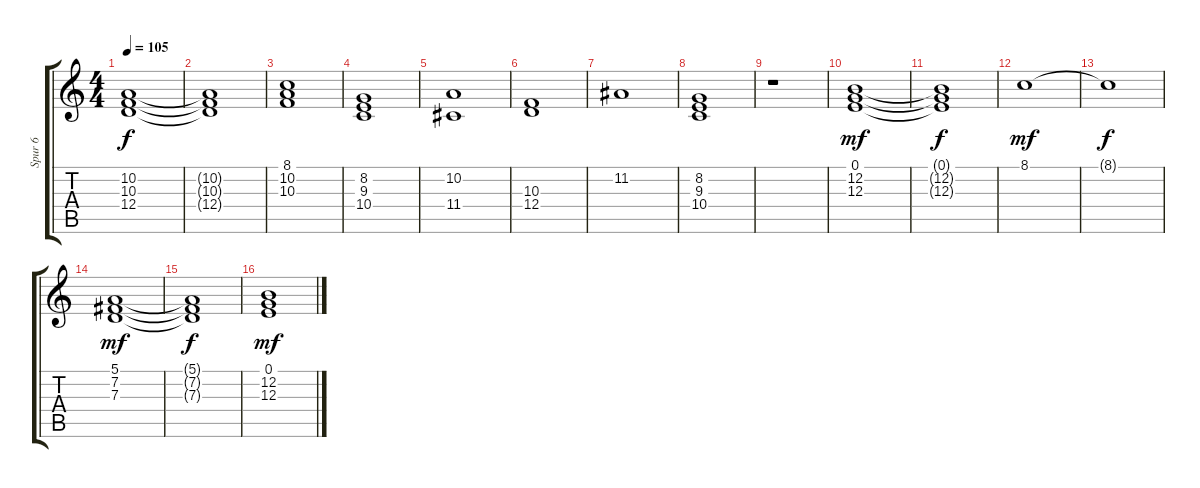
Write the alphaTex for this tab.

\track ("Spur 6" "Spur 6") {instrument pad2warm}
\staff {score tabs}
\tuning (E4 B3 G3 D3 A2 E2) {hide}
\ts (4 4)
\tempo 105
\clef g2
\ks c
(10.2 10.3 12.4).1{dy f} |
(10.2{t} 10.3{t} 12.4{t}).1 |
(8.1 10.2 10.3).1 |
(8.2 9.3 10.4).1 |
(10.2 11.4).1 |
(10.3 12.4).1 |
11.2.1 |
(8.2 9.3 10.4).1 |
r.1 |
(0.1 12.2 12.3).1{dy mf} |
(0.1{t} 12.2{t} 12.3{t}).1{dy f} |
8.1.1{dy mf} |
8.1{t}.1{dy f} |
(5.1 7.2 7.3).1{dy mf} |
(5.1{t} 7.2{t} 7.3{t}).1{dy f} |
(0.1 12.2 12.3).1{dy mf}
